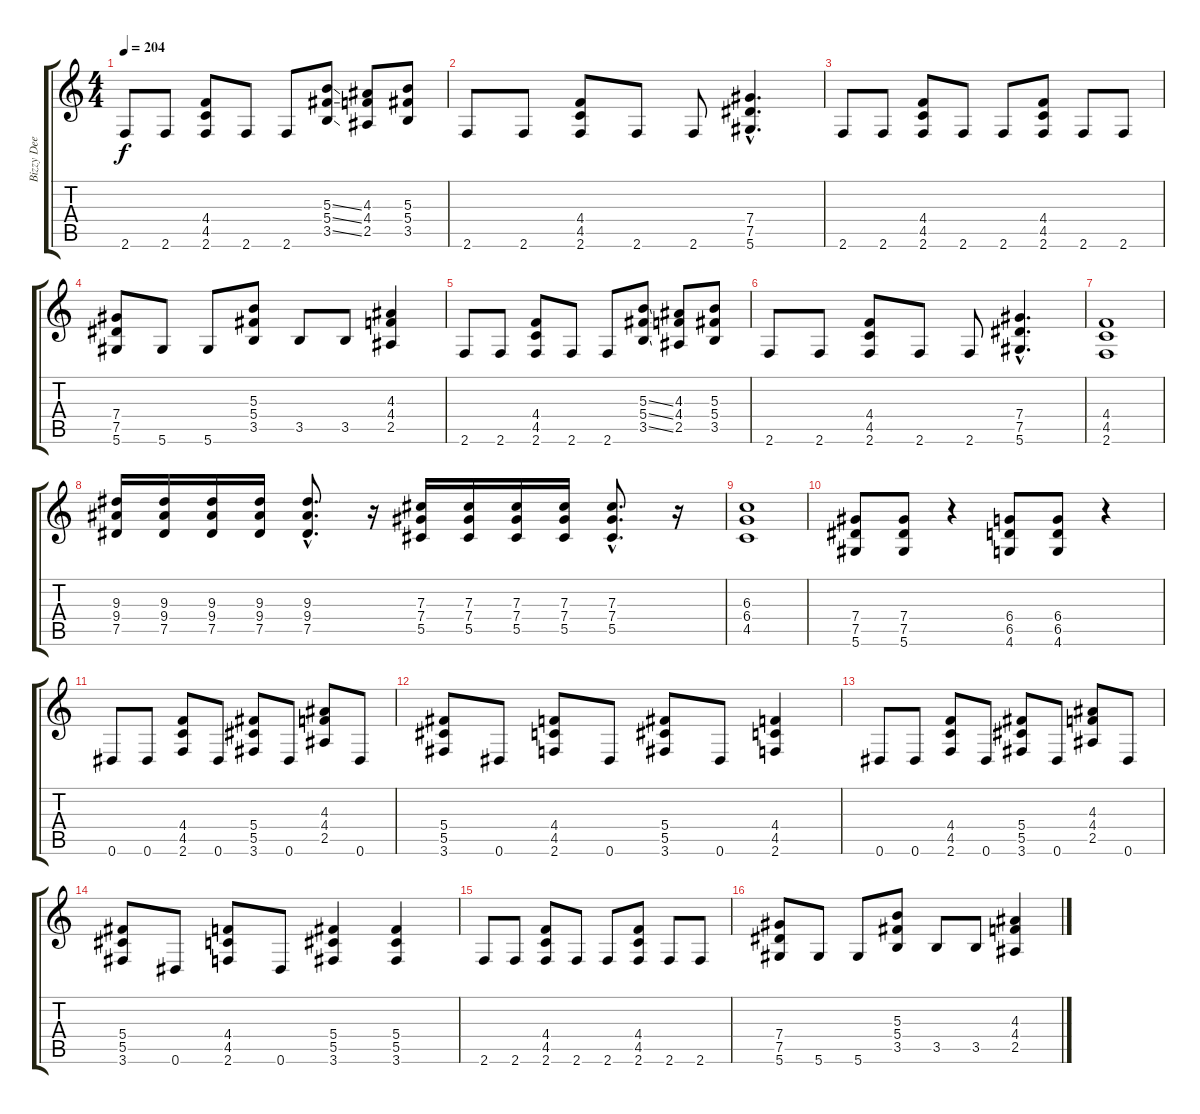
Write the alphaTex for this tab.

\track ("Bizzy Dee" "Bizzy Dee") {instrument distortionguitar}
\staff {score tabs}
\tuning (Eb4 Bb3 Gb3 Db3 Ab2 Eb2) {hide}
\ts (4 4)
\tempo 204
\clef g2
\ks c
2.6.8{dy f} 2.6.8 (4.4 4.5 2.6).8 2.6.8 2.6.8 (5.3{ss} 5.4{ss} 3.5{ss}).8 (4.3 4.4 2.5).8 (5.3 5.4 3.5).8 |
2.6.8 2.6.8 (4.4 4.5 2.6).8 2.6.8 2.6.8 (7.4{hac} 7.5{hac} 5.6{hac}).4{d} |
2.6.8 2.6.8 (4.4 4.5 2.6).8 2.6.8 2.6.8 (4.4 4.5 2.6).8 2.6.8 2.6.8 |
(7.4 7.5 5.6).8 5.6.8 5.6.8 (5.3 5.4 3.5).8 3.5.8 3.5.8 (4.3 4.4 2.5).4 |
2.6.8 2.6.8 (4.4 4.5 2.6).8 2.6.8 2.6.8 (5.3{ss} 5.4{ss} 3.5{ss}).8 (4.3 4.4 2.5).8 (5.3 5.4 3.5).8 |
2.6.8 2.6.8 (4.4 4.5 2.6).8 2.6.8 2.6.8 (7.4{hac} 7.5{hac} 5.6{hac}).4{d} |
(4.4 4.5 2.6).1 |
(9.3 9.4 7.5).16 (9.3 9.4 7.5).16 (9.3 9.4 7.5).16 (9.3 9.4 7.5).16 (9.3{hac} 9.4{hac} 7.5{hac}).8{d} r.16 (7.3 7.4 5.5).16 (7.3 7.4 5.5).16 (7.3 7.4 5.5).16 (7.3 7.4 5.5).16 (7.3{hac} 7.4{hac} 5.5{hac}).8{d} r.16 |
(6.3 6.4 4.5).1 |
(7.4 7.5 5.6).8 (7.4 7.5 5.6).8 r.4 (6.4 6.5 4.6).8 (6.4 6.5 4.6).8 r.4 |
0.6.8 0.6.8 (4.4 4.5 2.6).8 0.6.8 (5.4 5.5 3.6).8 0.6.8 (4.3 4.4 2.5).8 0.6.8 |
(5.4 5.5 3.6).8 0.6.8 (4.4 4.5 2.6).8 0.6.8 (5.4 5.5 3.6).8 0.6.8 (4.4 4.5 2.6).4 |
0.6.8 0.6.8 (4.4 4.5 2.6).8 0.6.8 (5.4 5.5 3.6).8 0.6.8 (4.3 4.4 2.5).8 0.6.8 |
(5.4 5.5 3.6).8 0.6.8 (4.4 4.5 2.6).8 0.6.8 (5.4 5.5 3.6).4 (5.4 5.5 3.6).4 |
2.6.8 2.6.8 (4.4 4.5 2.6).8 2.6.8 2.6.8 (4.4 4.5 2.6).8 2.6.8 2.6.8 |
(7.4 7.5 5.6).8 5.6.8 5.6.8 (5.3 5.4 3.5).8 3.5.8 3.5.8 (4.3 4.4 2.5).4
